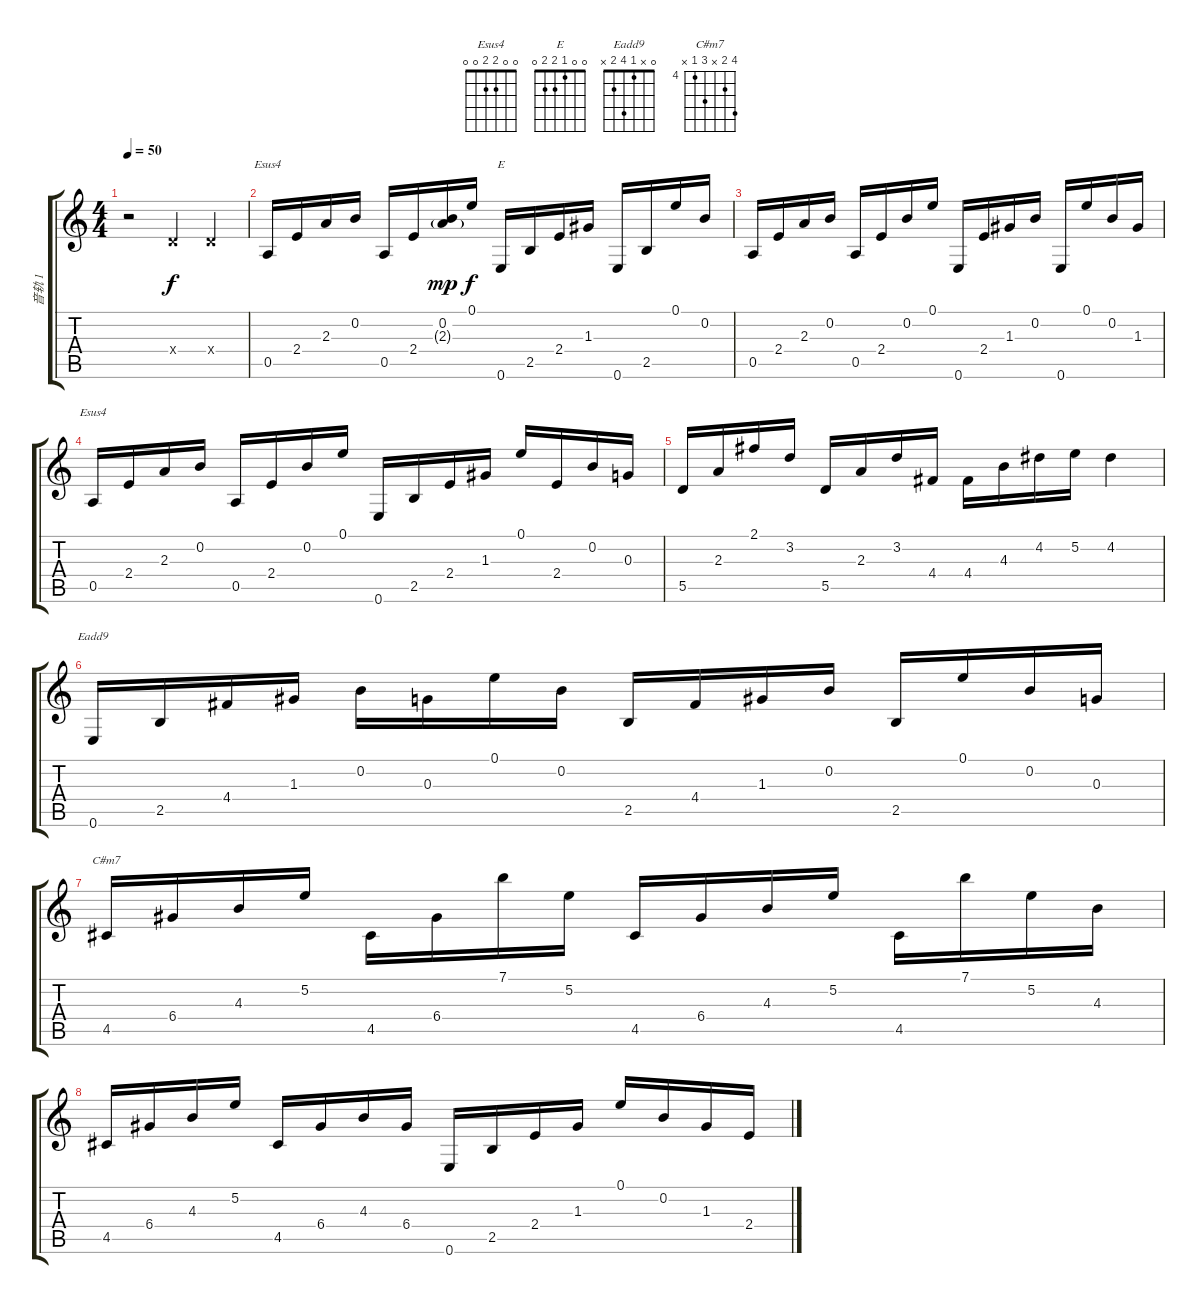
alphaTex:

\track ("音轨 1" "音轨 1") {instrument acousticguitarnylon}
\staff {score tabs}
\tuning (E4 B3 G3 D3 A2 E2) {hide}
\chord ("Esus4" x x 2 2 x x)
\chord ("E" 0 0 1 2 2 0)
\chord ("Esus4" 0 0 2 2 0 0)
\chord ("Eadd9" 0 x 1 4 2 x)
\chord ("C#m7" 7 5 x 6 4 x) {firstfret 4 barre 4}
\ts (4 4)
\tempo 50
\clef g2
\ks c
r.2{dy f instrument acousticguitarnylon} 0.4{x}.4 0.4{x}.4 |
0.5.16{ch "Esus4"} 2.4.16 2.3.16 0.2.16 0.5.16 2.4.16 (0.2 2.3{g}).16{dy mp} 0.1.16{dy f} 0.6.16{ch "E"} 2.5.16 2.4.16 1.3.16 0.6.16 2.5.16 0.1.16 0.2.16 |
0.5.16 2.4.16 2.3.16 0.2.16 0.5.16 2.4.16 0.2.16 0.1.16 0.6.16 2.4.16 1.3.16 0.2.16 0.6.16 0.1.16 0.2.16 1.3.16 |
0.5.16{ch "Esus4"} 2.4.16 2.3.16 0.2.16 0.5.16 2.4.16 0.2.16 0.1.16 0.6.16 2.5.16 2.4.16 1.3.16 0.1.16 2.4.16 0.2.16 0.3.16 |
5.5.16 2.3.16 2.1.16 3.2.16 5.5.16 2.3.16 3.2.16 4.4.16 4.4.16 4.3.16 4.2.16 5.2.16 4.2.4 |
0.6.16{ch "Eadd9"} 2.5.16 4.4.16 1.3.16 0.2.16 0.3.16 0.1.16 0.2.16 2.5.16 4.4.16 1.3.16 0.2.16 2.5.16 0.1.16 0.2.16 0.3.16 |
4.5.16{ch "C#m7"} 6.4.16 4.3.16 5.2.16 4.5.16 6.4.16 7.1.16 5.2.16 4.5.16 6.4.16 4.3.16 5.2.16 4.5.16 7.1.16 5.2.16 4.3.16 |
4.5.16 6.4.16 4.3.16 5.2.16 4.5.16 6.4.16 4.3.16 6.4.16 0.6.16 2.5.16 2.4.16 1.3.16 0.1.16 0.2.16 1.3.16 2.4.16
